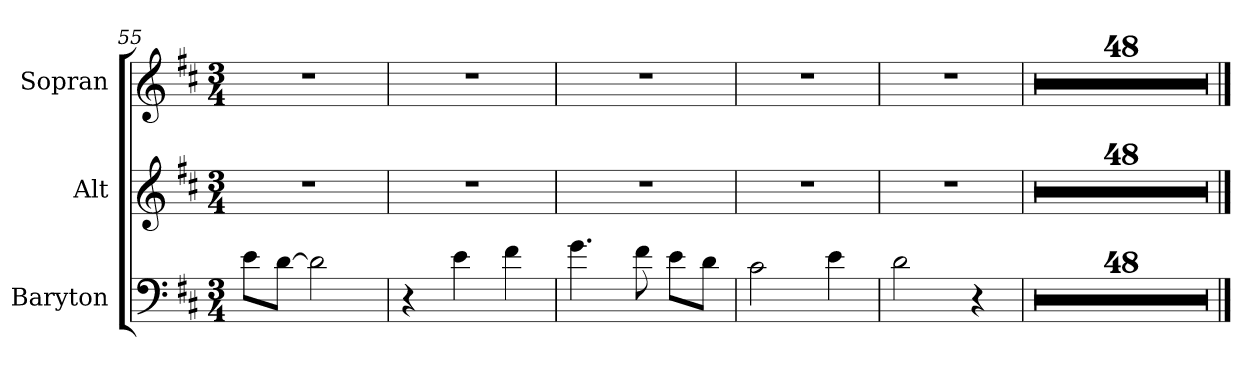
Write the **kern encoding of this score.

**kern	**kern	**kern
*part3	*part2	*part1
*staff3	*staff2	*staff1
*I"Baryton	*I"Alt	*I"Sopran
*I'Bar.	*I'A.	*I'S.
*clefF4	*clefG2	*clefG2
*k[f#c#]	*k[f#c#]	*k[f#c#]
*M3/4	*M3/4	*M3/4
=55	=55	=55
8e\L	2.r	2.r
[8d\J	.	.
2d\]	.	.
=56	=56	=56
4r	2.r	2.r
4e\	.	.
4f#\	.	.
=57	=57	=57
4.g\	2.r	2.r
8f#\	.	.
8e\L	.	.
8d\J	.	.
=58	=58	=58
2c#\	2.r	2.r
4e\	.	.
=59	=59	=59
2d\	2.r	2.r
4r	.	.
=60	=60	=60
2.r	2.r	2.r
=61	=61	=61
2.r	2.r	2.r
=62	=62	=62
2.r	2.r	2.r
=63	=63	=63
2.r	2.r	2.r
=64	=64	=64
2.r	2.r	2.r
=65	=65	=65
2.r	2.r	2.r
!!LO:LB:g=z
=66	=66	=66
2.r	2.r	2.r
=67	=67	=67
2.r	2.r	2.r
=68	=68	=68
2.r	2.r	2.r
=69	=69	=69
2.r	2.r	2.r
=70	=70	=70
2.r	2.r	2.r
=71	=71	=71
2.r	2.r	2.r
=72	=72	=72
2.r	2.r	2.r
=73	=73	=73
2.r	2.r	2.r
=74	=74	=74
2.r	2.r	2.r
=75	=75	=75
2.r	2.r	2.r
=76	=76	=76
2.r	2.r	2.r
=77	=77	=77
2.r	2.r	2.r
=78	=78	=78
2.r	2.r	2.r
=79	=79	=79
2.r	2.r	2.r
=80	=80	=80
2.r	2.r	2.r
=81	=81	=81
2.r	2.r	2.r
=82	=82	=82
2.r	2.r	2.r
!!LO:LB:g=z
=83	=83	=83
2.r	2.r	2.r
=84	=84	=84
2.r	2.r	2.r
=85	=85	=85
2.r	2.r	2.r
=86	=86	=86
2.r	2.r	2.r
=87	=87	=87
2.r	2.r	2.r
=88	=88	=88
2.r	2.r	2.r
=89	=89	=89
2.r	2.r	2.r
=90	=90	=90
2.r	2.r	2.r
=91	=91	=91
2.r	2.r	2.r
=92	=92	=92
2.r	2.r	2.r
=93	=93	=93
2.r	2.r	2.r
=94	=94	=94
2.r	2.r	2.r
=95	=95	=95
2.r	2.r	2.r
=96	=96	=96
2.r	2.r	2.r
=97	=97	=97
2.r	2.r	2.r
=98	=98	=98
2.r	2.r	2.r
=99	=99	=99
2.r	2.r	2.r
!!LO:PB:g=z
=100	=100	=100
2.r	2.r	2.r
=101	=101	=101
2.r	2.r	2.r
=102	=102	=102
2.r	2.r	2.r
=103	=103	=103
2.r	2.r	2.r
=104	=104	=104
2.r	2.r	2.r
=105	=105	=105
2.r	2.r	2.r
=106	=106	=106
2.r	2.r	2.r
=107	=107	=107
2.r	2.r	2.r
==	==	==
*-	*-	*-
